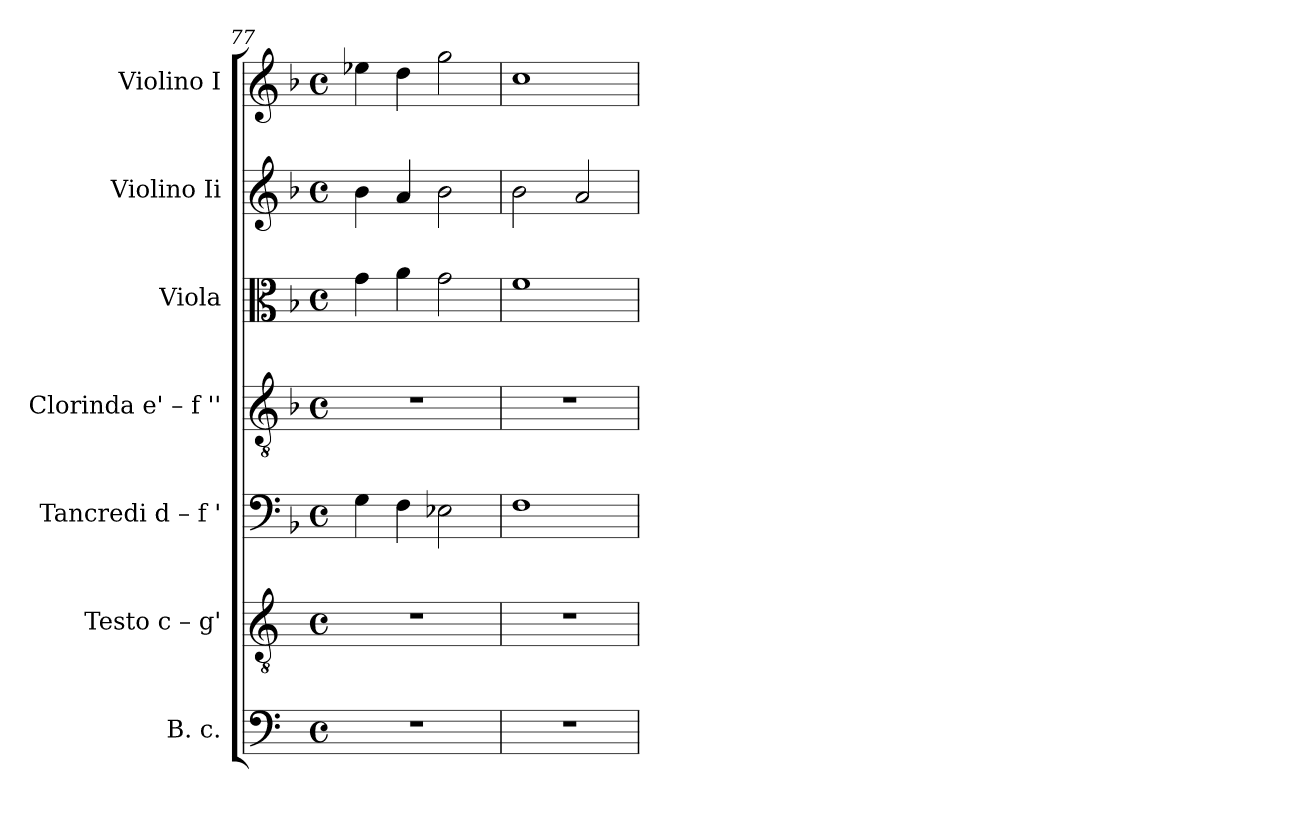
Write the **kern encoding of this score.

**kern	**kern	**kern	**kern	**kern	**kern	**kern	**text
*part7	*part6	*part5	*part4	*part3	*part2	*part1	*part1
*staff7	*staff6	*staff5	*staff4	*staff3	*staff2	*staff1	*staff1
*I"B. c.	*I"Testo  c – g'	*I"Tancredi  d – f '	*I"Clorinda  e' – f ''	*I"Viola	*I"Violino Ii	*I"Violino I	*
*clefF4	*clefGv2	*clefF4	*clefGv2	*clefC3	*clefG2	*clefG2	*
*k[]	*k[]	*k[b-]	*k[b-]	*k[b-]	*k[b-]	*k[b-]	*
*C:	*C:	*F:	*F:	*F:	*F:	*F:	*
*M4/4	*M4/4	*M4/4	*M4/4	*M4/4	*M4/4	*M4/4	*
*met(c)	*met(c)	*met(c)	*met(c)	*met(c)	*met(c)	*met(c)	*
=77	=77	=77	=77	=77	=77	=77	=77
!	!	!	!	!	!	!	!LO:LY:b:cj
1r	1r	4G\	1r	4g\	4b-\	4ee-X\	.
!	!	!	!	!	!	!	!LO:LY:b:cj
.	.	4F\	.	4a\	4a/	4dd\	.
!	!	!	!	!	!	!	!LO:LY:b:cj
.	.	2E-X\	.	2g\	2b-\	2gg\	.
=78	=78	=78	=78	=78	=78	=78	=78
!	!	!	!	!	!	!	!LO:LY:b:cj
1r	1r	1F	1r	1f	2b-\	1cc	.
.	.	.	.	.	2a/	.	.
=	=	=	=	=	=	=	=
*-	*-	*-	*-	*-	*-	*-	*-
